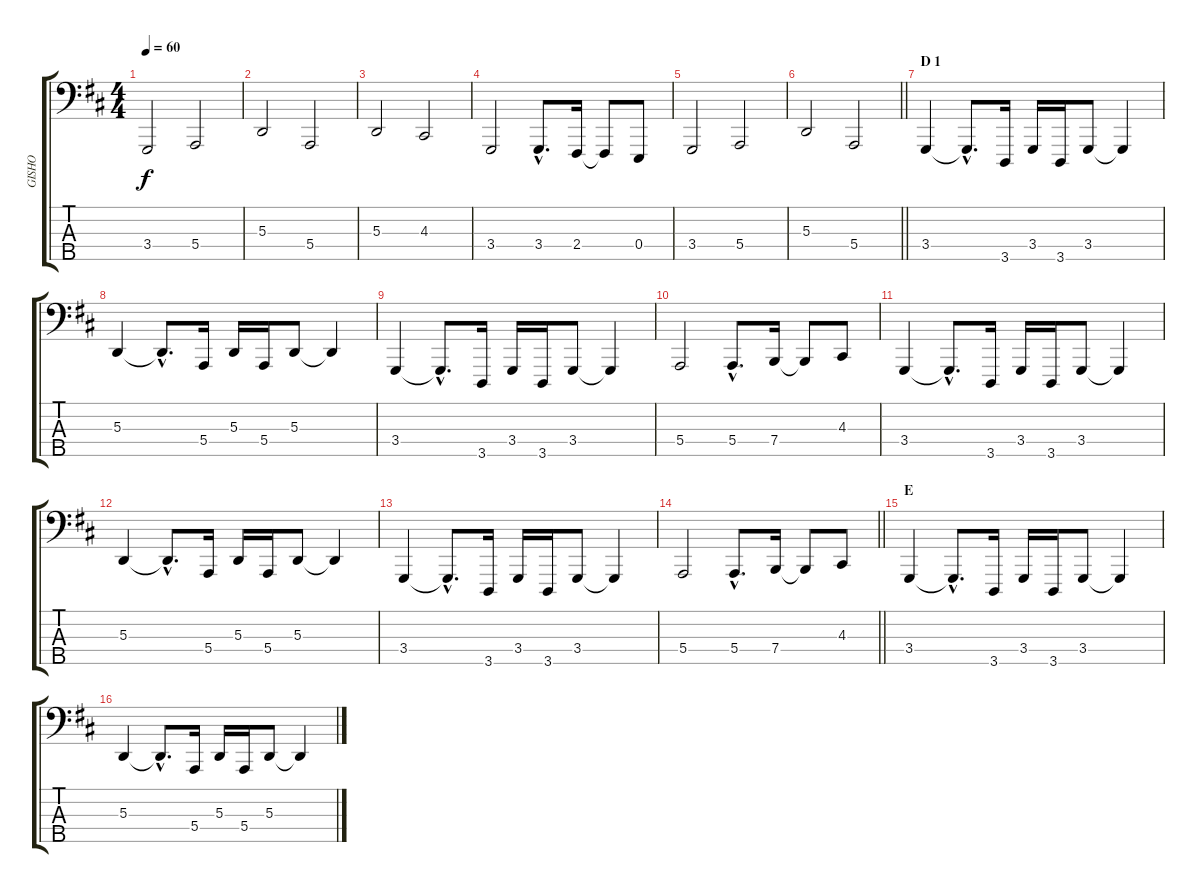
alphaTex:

\track ("GISHO" "GISHO") {instrument electricpiano2}
\staff {score tabs}
\tuning (G2 D2 A1 E1 B0) {hide}
\ts (4 4)
\tempo 60
\clef f4
\ks d
3.4.2{dy f} 5.4.2 |
5.3.2 5.4.2 |
5.3.2 4.3.2 |
3.4.2 3.4{hac}.8{d} 2.4.16 2.4{t}.8 0.4.8 |
3.4.2 5.4.2 |
\barLineRight lightlight
5.3.2 5.4.2 |
\section ("" "D 1")
3.4.4 3.4{hac t}.8{d} 3.5.16 3.4.16 3.5.16 3.4.8 3.4{t}.4 |
5.3.4 5.3{hac t}.8{d} 5.4.16 5.3.16 5.4.16 5.3.8 5.3{t}.4 |
3.4.4 3.4{hac t}.8{d} 3.5.16 3.4.16 3.5.16 3.4.8 3.4{t}.4 |
5.4.2 5.4{hac}.8{d} 7.4.16 7.4{t}.8 4.3.8 |
3.4.4 3.4{hac t}.8{d} 3.5.16 3.4.16 3.5.16 3.4.8 3.4{t}.4 |
5.3.4 5.3{hac t}.8{d} 5.4.16 5.3.16 5.4.16 5.3.8 5.3{t}.4 |
3.4.4 3.4{hac t}.8{d} 3.5.16 3.4.16 3.5.16 3.4.8 3.4{t}.4 |
\barLineRight lightlight
5.4.2 5.4{hac}.8{d} 7.4.16 7.4{t}.8 4.3.8 |
\section ("" "E")
3.4.4 3.4{hac t}.8{d} 3.5.16 3.4.16 3.5.16 3.4.8 3.4{t}.4 |
5.3.4 5.3{hac t}.8{d} 5.4.16 5.3.16 5.4.16 5.3.8 5.3{t}.4
